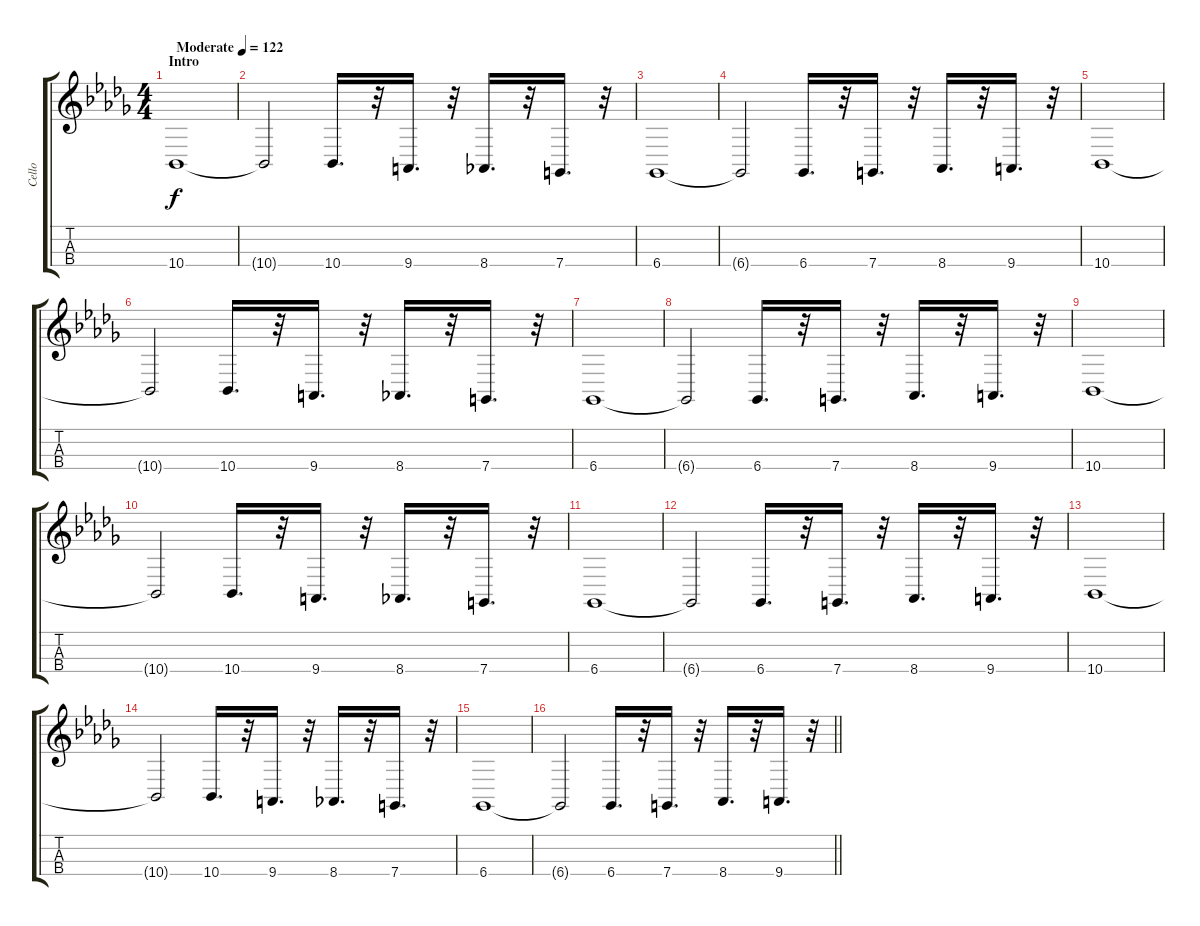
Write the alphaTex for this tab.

\track ("Cello" "Cello") {instrument cello}
\staff {score tabs}
\tuning (A3 D3 G2 C2) {hide}
\ts (4 4)
\section ("" "Intro")
\tempo (122 "Moderate")
\clef g2
\ks bbminor
10.4.1{dy f instrument cello} |
10.4{t}.2 10.4.16{d} r.32 9.4.16{d} r.32 8.4.16{d} r.32 7.4.16{d} r.32 |
6.4.1 |
6.4{t}.2 6.4.16{d} r.32 7.4.16{d} r.32 8.4.16{d} r.32 9.4.16{d} r.32 |
10.4.1 |
10.4{t}.2 10.4.16{d} r.32 9.4.16{d} r.32 8.4.16{d} r.32 7.4.16{d} r.32 |
6.4.1 |
6.4{t}.2 6.4.16{d} r.32 7.4.16{d} r.32 8.4.16{d} r.32 9.4.16{d} r.32 |
10.4.1 |
10.4{t}.2 10.4.16{d} r.32 9.4.16{d} r.32 8.4.16{d} r.32 7.4.16{d} r.32 |
6.4.1 |
6.4{t}.2 6.4.16{d} r.32 7.4.16{d} r.32 8.4.16{d} r.32 9.4.16{d} r.32 |
10.4.1 |
10.4{t}.2 10.4.16{d} r.32 9.4.16{d} r.32 8.4.16{d} r.32 7.4.16{d} r.32 |
6.4.1 |
\barLineRight lightlight
6.4{t}.2 6.4.16{d} r.32 7.4.16{d} r.32 8.4.16{d} r.32 9.4.16{d} r.32
